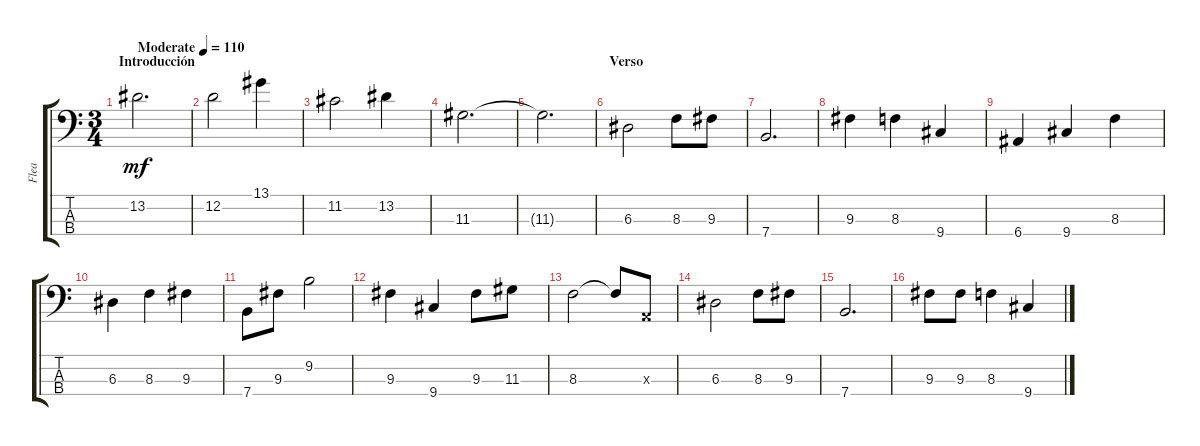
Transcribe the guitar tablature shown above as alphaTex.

\track ("Flea" "Flea") {instrument acousticbass}
\staff {score tabs}
\tuning (G2 D2 A1 E1) {hide}
\ts (3 4)
\section ("" "Introducción")
\tempo (110 "Moderate")
\clef f4
\ks c
13.2.2{d dy mf instrument acousticbass} |
12.2.2 13.1.4 |
11.2.2 13.2.4 |
11.3.2{d} |
11.3{t}.2{d} |
\section ("" "Verso")
6.3.2 8.3.8 9.3.8 |
7.4.2{d} |
9.3.4 8.3.4 9.4.4 |
6.4.4 9.4.4 8.3.4 |
6.3.4 8.3.4 9.3.4 |
7.4.8 9.3.8 9.2.2 |
9.3.4 9.4.4 9.3.8 11.3.8 |
8.3.2 8.3{t}.8 0.3{x}.8 |
6.3.2 8.3.8 9.3.8 |
7.4.2{d} |
9.3.8 9.3.8 8.3.4 9.4.4
